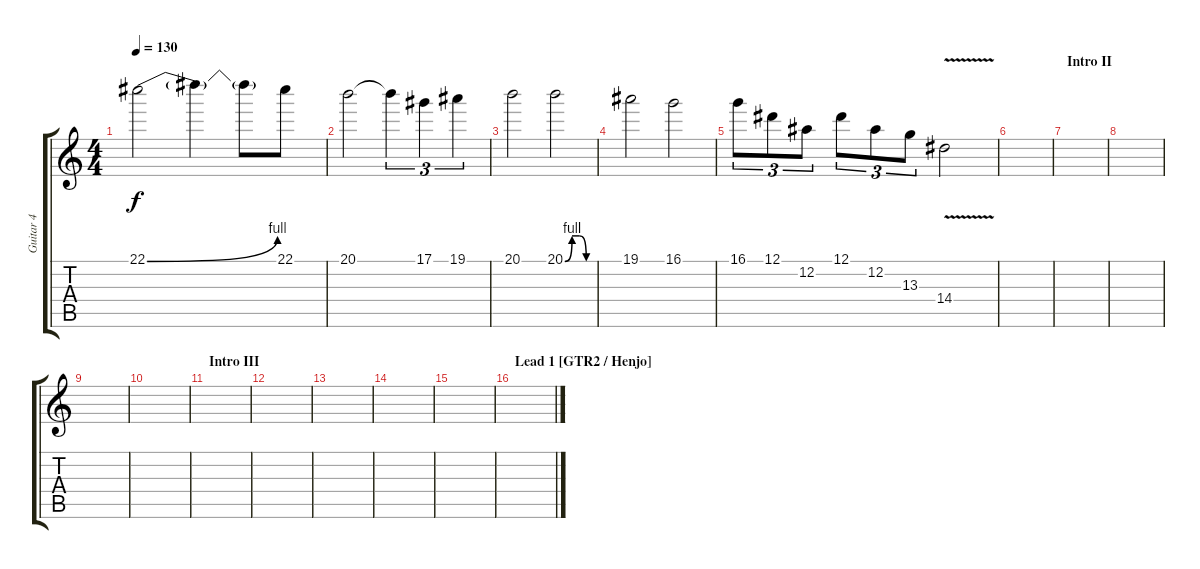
\track ("Guitar 4" "Guitar 4") {instrument overdrivenguitar}
\staff {score tabs}
\tuning (Eb4 Bb3 Gb3 Db3 Ab2 Eb2) {hide}
\ts (4 4)
\tempo 130
\clef g2
\ks c
22.1{be (bend 0 0 60 4)}.2{dy f} 22.1{t}.4 22.1{t}.8 22.1.8 |
20.1.2 20.1{t}.4{tu (3 2)} 17.1.4{tu (3 2)} 19.1.4{tu (3 2)} |
20.1.2 20.1{be (custom 0 0 15 4 30 4 45 0 60 0)}.2 |
19.1.2 16.1.2 |
16.1.8{tu (3 2)} 12.1.8{tu (3 2)} 12.2.8{tu (3 2)} 12.1.8{tu (3 2)} 12.2.8{tu (3 2)} 13.3.8{tu (3 2)} 14.4{v}.2 |
|
\section ("" "Intro II")
|
|
|
|
\section ("" "Intro III")
|
|
|
|
|
\section ("" "Lead 1 [GTR2 / Henjo]")
